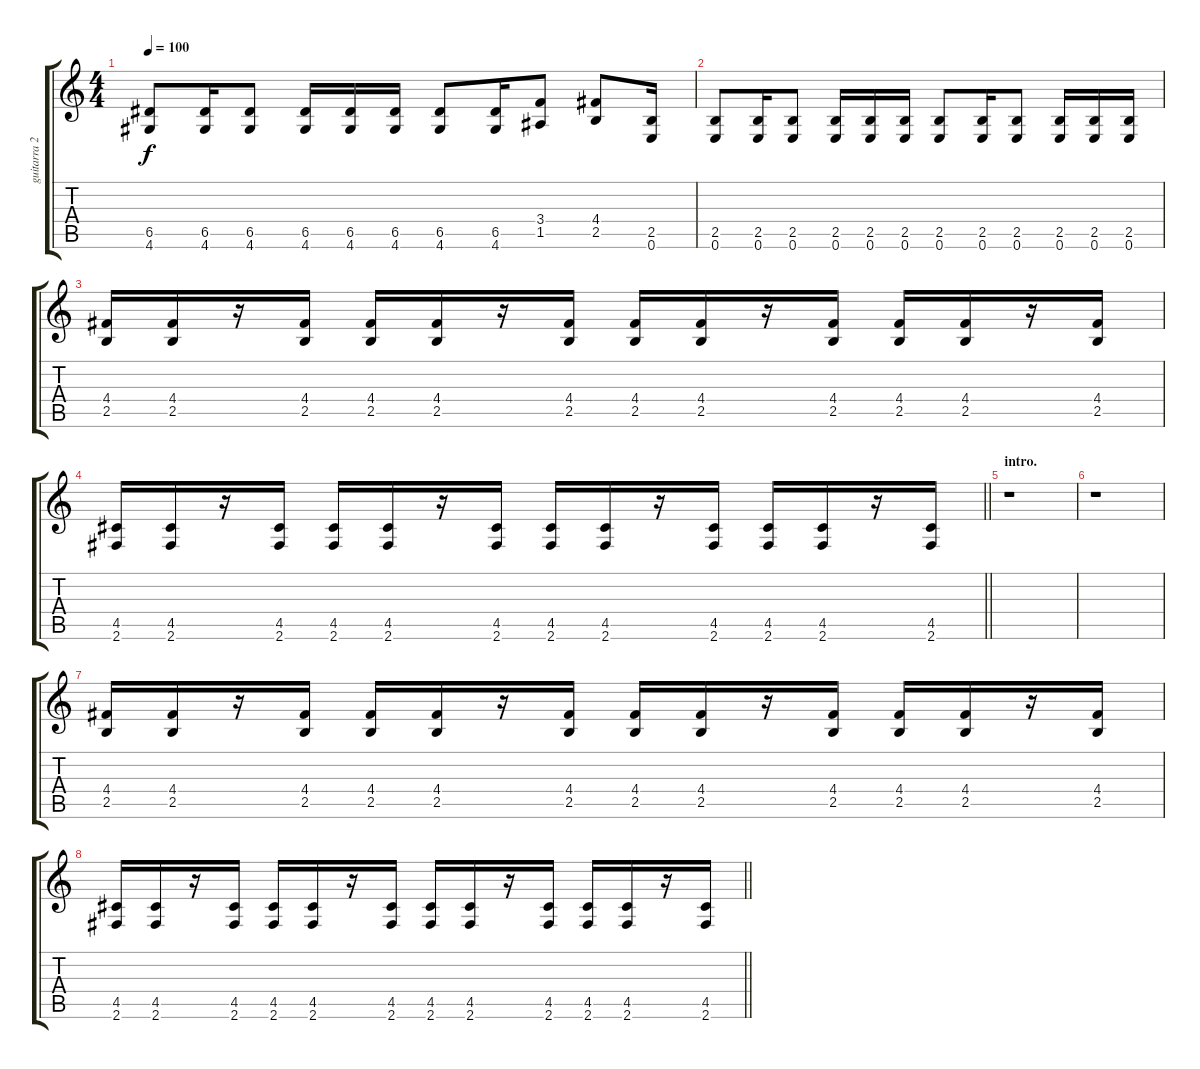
\track ("guitarra 2" "guitarra 2") {instrument distortionguitar}
\staff {score tabs}
\tuning (E4 B3 G3 D3 A2 E2) {hide}
\ts (4 4)
\tempo 100
\clef g2
\ks c
(6.5 4.6).8{dy f} (6.5 4.6).16 (6.5 4.6).8 (6.5 4.6).16 (6.5 4.6).16 (6.5 4.6).16 (6.5 4.6).8 (6.5 4.6).16 (3.4 1.5).8 (4.4 2.5).8 (2.5 0.6).16 |
(2.5 0.6).8 (2.5 0.6).16 (2.5 0.6).8 (2.5 0.6).16 (2.5 0.6).16 (2.5 0.6).16 (2.5 0.6).8 (2.5 0.6).16 (2.5 0.6).8 (2.5 0.6).16 (2.5 0.6).16 (2.5 0.6).16 |
(4.4 2.5).16 (4.4 2.5).16 r.16 (4.4 2.5).16 (4.4 2.5).16 (4.4 2.5).16 r.16 (4.4 2.5).16 (4.4 2.5).16 (4.4 2.5).16 r.16 (4.4 2.5).16 (4.4 2.5).16 (4.4 2.5).16 r.16 (4.4 2.5).16 |
\barLineRight lightlight
(4.5 2.6).16 (4.5 2.6).16 r.16 (4.5 2.6).16 (4.5 2.6).16 (4.5 2.6).16 r.16 (4.5 2.6).16 (4.5 2.6).16 (4.5 2.6).16 r.16 (4.5 2.6).16 (4.5 2.6).16 (4.5 2.6).16 r.16 (4.5 2.6).16 |
\section ("" "intro.")
r.1 |
r.1 |
(4.4 2.5).16 (4.4 2.5).16 r.16 (4.4 2.5).16 (4.4 2.5).16 (4.4 2.5).16 r.16 (4.4 2.5).16 (4.4 2.5).16 (4.4 2.5).16 r.16 (4.4 2.5).16 (4.4 2.5).16 (4.4 2.5).16 r.16 (4.4 2.5).16 |
\barLineRight lightlight
(4.5 2.6).16 (4.5 2.6).16 r.16 (4.5 2.6).16 (4.5 2.6).16 (4.5 2.6).16 r.16 (4.5 2.6).16 (4.5 2.6).16 (4.5 2.6).16 r.16 (4.5 2.6).16 (4.5 2.6).16 (4.5 2.6).16 r.16 (4.5 2.6).16
